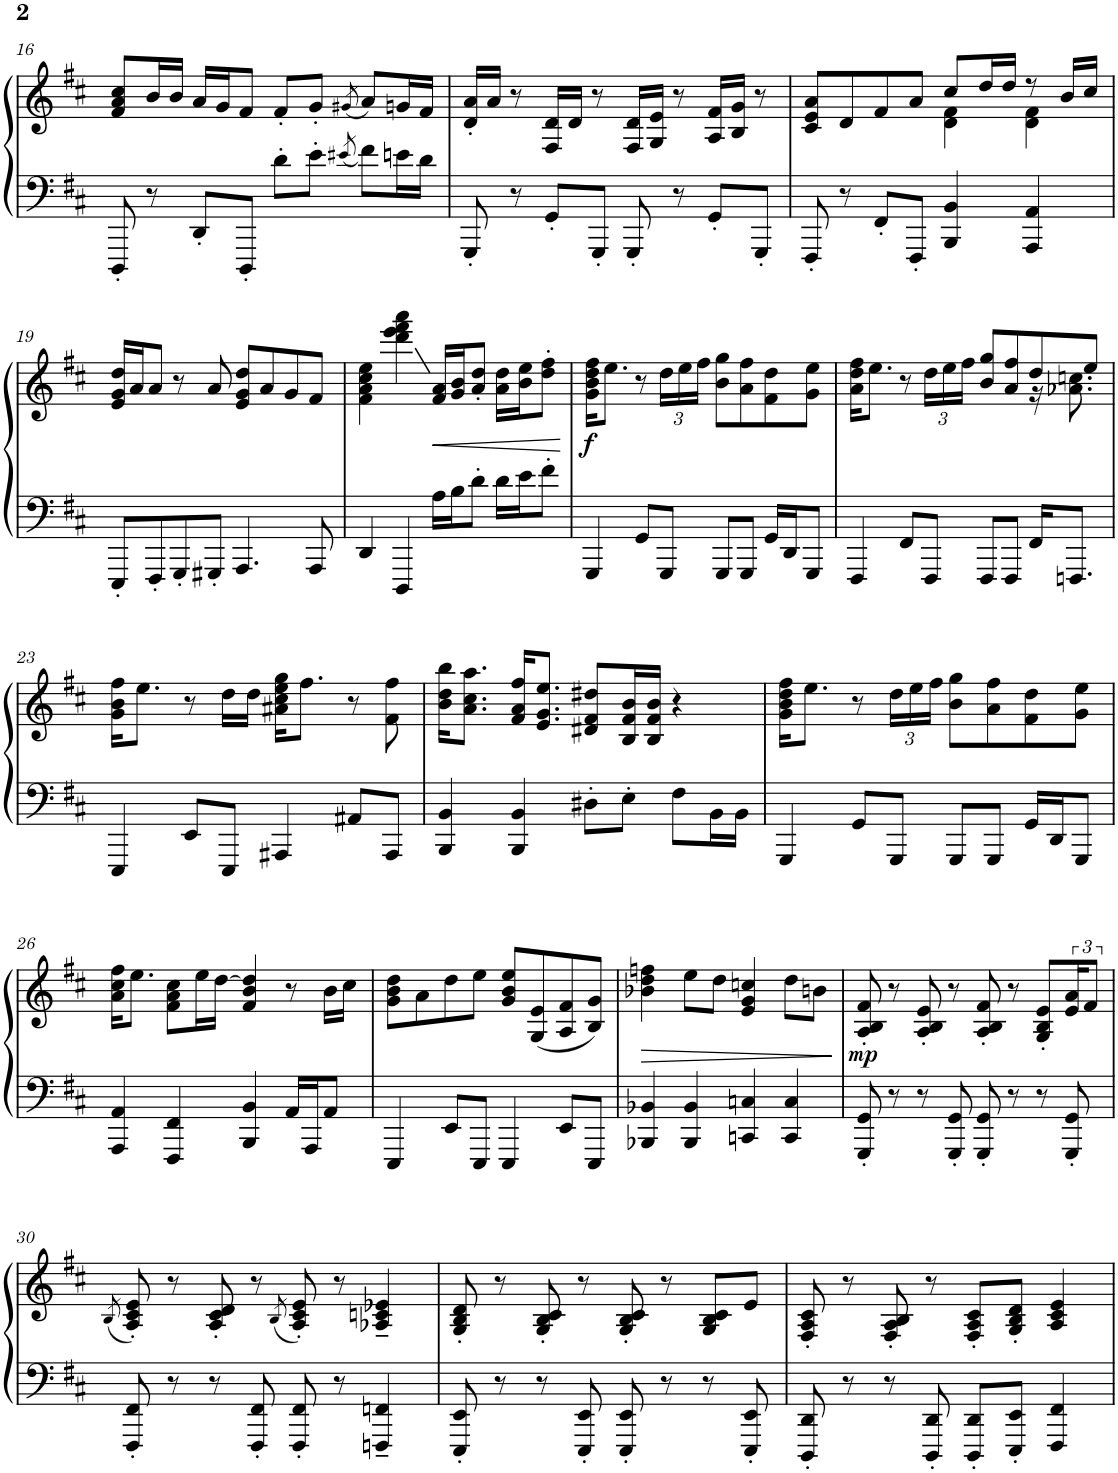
**kern	**kern	**dynam
*part1	*part1	*part1
*staff2	*staff1	*staff1/2
*I"Grand Piano	*	*
*I'Pno.	*	*
!!LO:PB:g=z
*clefF4	*clefG2	*
*k[f#c#]	*k[f#c#]	*
*M4/4	*M4/4	*
=16	=16	=16
8DDD'/	8f#/ 8a/ 8cc#/L	.
8r	16b/L	.
.	16b/JJ	.
8DD'/L	16a/LL	.
.	16g/J	.
8DDD'/J	8f#/J	.
8d'\L	8f#'/L	.
8e'\J	8g'/J	.
8qe#X/	(8qg#X/	.
8f#\L	8a/L)	.
16en\L	16gn/L	.
16d\JJ	16f#/JJ	.
=17	=17	=17
8GGG'/	16d/' 16a/'LL	.
.	16a/JJ	.
8r	8r	.
8GG'/L	16F#/ 16d/LL	.
.	16d/JJ	.
8GGG'/J	8r	.
8GGG'/	16F#/ 16d/LL	.
.	16G/ 16e/JJ	.
8r	8r	.
8GG'/L	16A/ 16f#/LL	.
.	16B/ 16g/JJ	.
8GGG'/J	8r	.
=18	=18	=18
*	*^	*
8FFF#'/	8c#/ 8e/ 8a/L	2ryy	.
8r	8d/	.	.
8FF#'/L	8f#/	.	.
8FFF#'/J	8a/J	.	.
4BBB/ 4BB/	8cc#/L	4d\ 4f#\	.
.	16dd/L	.	.
.	16dd/JJ	.	.
4AAA/ 4AA/	8r	4d\ 4f#\	.
.	16b/LL	.	.
.	16cc#/JJ	.	.
*	*v	*v	*
!!LO:LB:g=z
=19	=19	=19
8EEE'/L	16e/ 16g/ 16dd/LL	.
.	16a/J	.
8FFF#'/	8a/J	.
8GGG'/	8r	.
8GGG#X'/J	8a/	.
4.AAA/	8e/ 8g/ 8dd/L	.
.	8a/	.
.	8g/	.
8AAA/	8f#/J	.
=20	=20	=20
4DD/	4f#\ 4a\ 4cc#\ 4ee\	.
4DDD/	4ddd\ 4eee\ 4fff#\ 4aaa\	.
!	!	!LO:HP:b
16A\LL	16f#/ 16a/LL	<
16B\J	16g/ 16b/J	.
8d'\J	8a/' 8dd/'J	.
16d\LL	16a\ 16dd\LL	.
16e\J	16b\ 16ee\J	.
8f#'\J	8dd\' 8ff#\'J	.
.	.	[
=21	=21	=21
!	!	!LO:DY:b
4GGG/	16g\ 16b\ 16dd\ 16ff#\KL	f
.	8.ee\J	.
8GG/L	8r	.
*	*Xbrackettup	*
8GGG/J	24dd\LL	.
.	24ee\	.
.	24ff#\JJ	.
8GGG/L	8b\ 8gg\L	.
8GGG/J	8a\ 8ff#\	.
16GG/LL	8f#\ 8dd\	.
16DD/J	.	.
8GGG/J	8g\ 8ee\J	.
=22	=22	=22
*	*^	*
4FFF#/	16a\ 16dd\ 16ff#\KL	2.ryy	.
.	8.ee\J	.	.
8FF#/L	8r	.	.
8FFF#/J	24dd\LL	.	.
.	24ee\	.	.
.	24ff#\JJ	.	.
8FFF#/L	8b/ 8gg/L	.	.
8FFF#/J	8a/ 8ff#/	.	.
16FF#/KL	8dd/	16r	.
8.FFFn/J	.	8.a-X\ 8.ccn\	.
.	8ee/J	.	.
*	*v	*v	*
!!LO:LB:g=z
=23	=23	=23
4EEE/	16g\ 16b\ 16ff#\KL	.
.	8.ee\J	.
8EE/L	8r	.
8EEE/J	16dd\LL	.
.	16dd\JJ	.
4AAA#X/	16a#X\ 16cc#\ 16ee\ 16gg\KL	.
.	8.ff#\J	.
8AA#X/L	8r	.
8AAA#/J	8f#\ 8ff#\	.
=24	=24	=24
4BBB/ 4BB/	16b\ 16dd\ 16bb\KL	.
.	8.a\ 8.cc#\ 8.aa\J	.
4BBB/ 4BB/	16f#/ 16a/ 16ff#/KL	.
.	8.e/ 8.g/ 8.ee/J	.
8D#X'\L	8d#X/ 8f#/ 8dd#X/L	.
8E'\J	16B/ 16f#/ 16b/L	.
.	16B/ 16f#/ 16b/JJ	.
8F#\L	4r	.
16BB\L	.	.
16BB\JJ	.	.
=25	=25	=25
4GGG/	16g\ 16b\ 16dd\ 16ff#\KL	.
.	8.ee\J	.
8GG/L	8r	.
8GGG/J	24dd\LL	.
.	24ee\	.
.	24ff#\JJ	.
8GGG/L	8b\ 8gg\L	.
8GGG/J	8a\ 8ff#\	.
16GG/LL	8f#\ 8dd\	.
16DD/J	.	.
8GGG/J	8g\ 8ee\J	.
!!LO:LB:g=z
=26	=26	=26
4AAA/ 4AA/	16a\ 16cc#\ 16ff#\KL	.
.	8.ee\J	.
4FFF#/ 4FF#/	8f#\ 8a\ 8cc#\L	.
.	16ee\L	.
.	[16dd\JJ	.
4BBB/ 4BB/	4f#/ 4b/ 4dd/]	.
16AA/LL	8r	.
16AAA/J	.	.
8AA/J	16b\LL	.
.	16cc#\JJ	.
=27	=27	=27
4EEE/	8g\ 8b\ 8dd\L	.
.	8a\	.
8EE/L	8dd\	.
8EEE/J	8ee\J	.
4EEE/	8g/ 8b/ 8ee/L	.
.	(8G/ 8e/	.
8EE/L	8A/ 8f#/	.
8EEE/J	8B/ 8g/J)	.
=28	=28	=28
!	!	!LO:HP:b
4BBB-X/ 4BB-X/	4b-X\ 4dd\ 4ffn\	>
4BBB-/ 4BB-/	8ee\L	.
.	8dd\J	.
4CCn/ 4Cn/	4e/ 4g/ 4ccn/	.
4CC/ 4C/	8dd\L	.
.	8bn\J	.
.	.	]
=29	=29	=29
!	!	!LO:DY:b
8GGG/' 8GG/'	8A/' 8B/' 8f#/'	mp
8r	8r	.
8r	8A/' 8B/' 8e/'	.
8GGG/' 8GG/'	8r	.
8GGG/' 8GG/'	8A/' 8B/' 8f#/'	.
8r	8r	.
8r	8G/' 8B/' 8e/'L	.
*	*brackettup	*
8GGG/' 8GG/'	24e/ 24a/K	.
.	12f#/J	.
!!LO:LB:g=z
=30	=30	=30
.	(8qB/	.
8FFF#/' 8FF#/'	8A/' 8c#/' 8e/')	.
8r	8r	.
8r	8A/' 8c#/' 8d/'	.
8FFF#/' 8FF#/'	8r	.
.	(8qB/	.
8FFF#/' 8FF#/'	8A/' 8c#/' 8e/')	.
8r	8r	.
4FFFn/~ 4FFn/~	4A-X/~ 4cn/~ 4e-X/~	.
=31	=31	=31
8EEE/' 8EE/'	8G/' 8B/' 8d/'	.
8r	8r	.
8r	8G/' 8B/' 8c#/'	.
8EEE/' 8EE/'	8r	.
8EEE/' 8EE/'	8G/' 8B/' 8c#/'	.
8r	8r	.
8r	8G/ 8B/ 8c#/L	.
8EEE/' 8EE/'	8e/J	.
=32	=32	=32
8DDD/' 8DD/'	8F#/' 8A/' 8c#/'	.
8r	8r	.
8r	8F#/' 8A/' 8B/'	.
8DDD/' 8DD/'	8r	.
8DDD/' 8DD/'L	8F#/' 8A/' 8c#/'L	.
8EEE/' 8EE/'J	8G/' 8B/' 8d/'J	.
4FFF#/ 4FF#/	4A/ 4c#/ 4e/	.
=	=	=
*-	*-	*-
